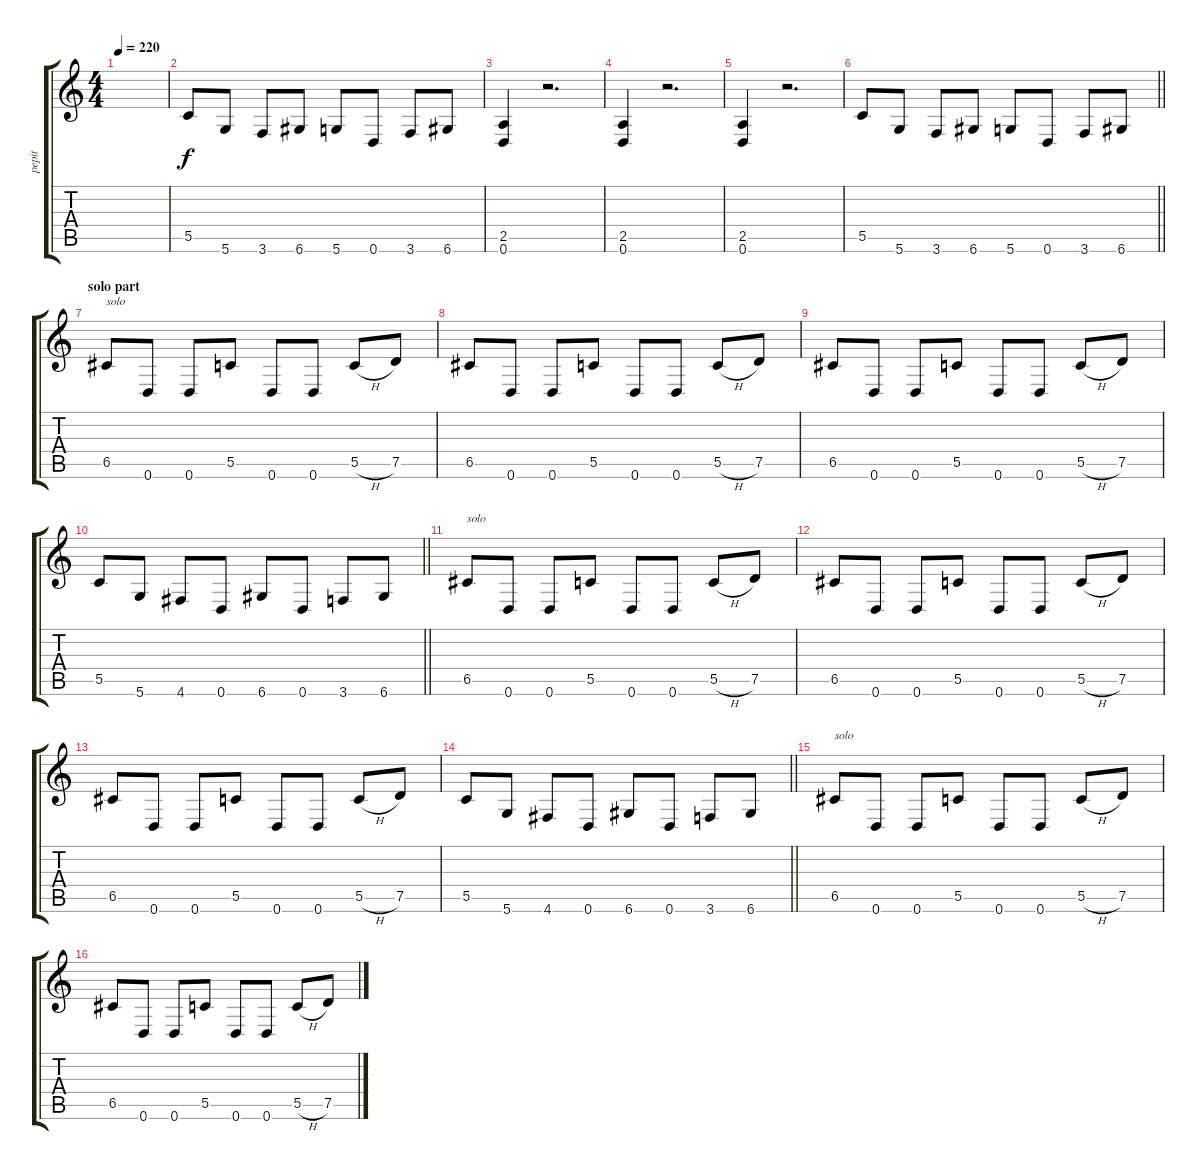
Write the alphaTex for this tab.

\track ("pepit" "pepit") {instrument distortionguitar}
\staff {score tabs}
\tuning (D4 A3 F3 C3 G2 D2) {hide}
\ts (4 4)
\tempo 220
\clef g2
\ks c
|
5.5.8 5.6.8 3.6.8 6.6.8 5.6.8 0.6.8 3.6.8 6.6.8 |
(2.5 0.6).4 r.2{d} |
(2.5 0.6).4 r.2{d} |
(2.5 0.6).4 r.2{d} |
\barLineRight lightlight
5.5.8 5.6.8 3.6.8 6.6.8 5.6.8 0.6.8 3.6.8 6.6.8 |
\section ("" "solo part ")
6.5.8{txt "solo"} 0.6.8 0.6.8 5.5.8 0.6.8 0.6.8 5.5{h}.8 7.5.8 |
6.5.8 0.6.8 0.6.8 5.5.8 0.6.8 0.6.8 5.5{h}.8 7.5.8 |
6.5.8 0.6.8 0.6.8 5.5.8 0.6.8 0.6.8 5.5{h}.8 7.5.8 |
\barLineRight lightlight
5.5.8 5.6.8 4.6.8 0.6.8 6.6.8 0.6.8 3.6.8 6.6.8 |
6.5.8{txt "solo"} 0.6.8 0.6.8 5.5.8 0.6.8 0.6.8 5.5{h}.8 7.5.8 |
6.5.8 0.6.8 0.6.8 5.5.8 0.6.8 0.6.8 5.5{h}.8 7.5.8 |
6.5.8 0.6.8 0.6.8 5.5.8 0.6.8 0.6.8 5.5{h}.8 7.5.8 |
\barLineRight lightlight
5.5.8 5.6.8 4.6.8 0.6.8 6.6.8 0.6.8 3.6.8 6.6.8 |
6.5.8{txt "solo"} 0.6.8 0.6.8 5.5.8 0.6.8 0.6.8 5.5{h}.8 7.5.8 |
6.5.8 0.6.8 0.6.8 5.5.8 0.6.8 0.6.8 5.5{h}.8 7.5.8
